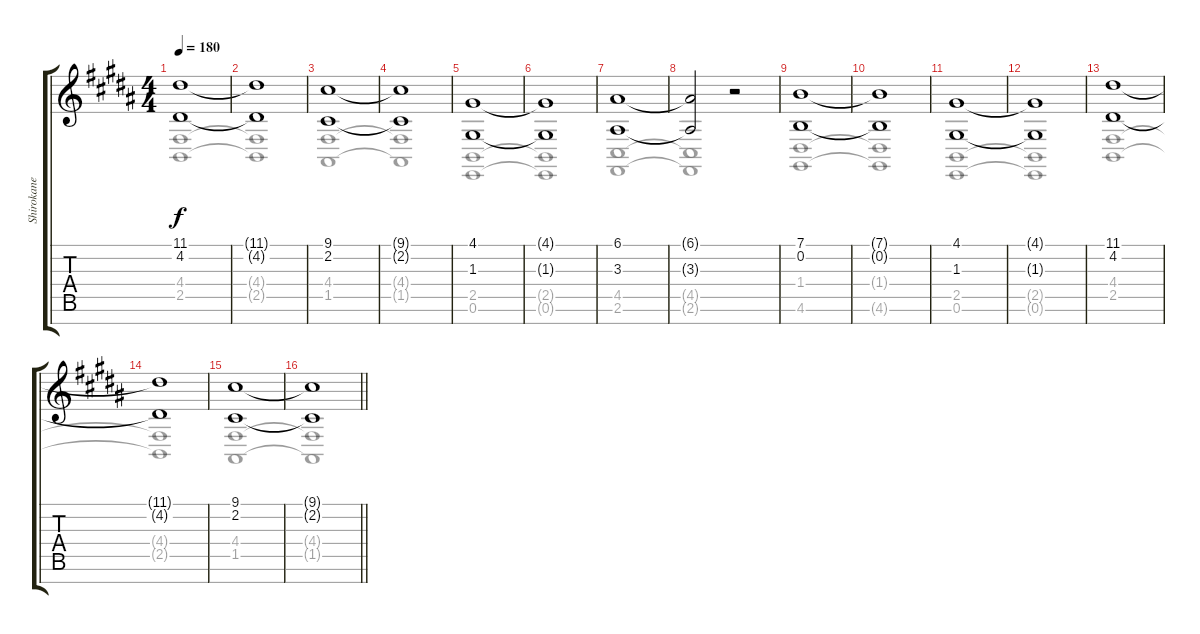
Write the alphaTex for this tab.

\track ("Shirokane Rinko" "Shirokane ") {instrument acousticgrandpiano}
\staff {score tabs}
\tuning (E4 B3 G3 D3 A2 E2 B1) {hide}
\voice
\ts (4 4)
\tempo 180
\clef g2
\ks b
(11.1 4.2).1{dy f} |
(11.1{t} 4.2{t}).1 |
(9.1 2.2).1 |
(9.1{t} 2.2{t}).1 |
(4.1 1.3).1 |
(4.1{t} 1.3{t}).1 |
(6.1 3.3).1 |
(6.1{t} 3.3{t}).2 r.2 |
(7.1 0.2).1 |
(7.1{t} 0.2{t}).1 |
(4.1 1.3).1 |
(4.1{t} 1.3{t}).1 |
(11.1 4.2).1 |
(11.1{t} 4.2{t}).1 |
(9.1 2.2).1 |
\barLineRight lightlight
(9.1{t} 2.2{t}).1
\voice
\clef g2
\ottava regular
\simile none
\ks b
(4.4 2.5).1{dy f} |
(4.4{t} 2.5{t}).1 |
(4.4 1.5).1 |
(4.4{t} 1.5{t}).1 |
(2.5 0.6).1 |
(2.5{t} 0.6{t}).1 |
(4.5 2.6).1 |
(4.5{t} 2.6{t}).1 |
(1.4 4.6).1 |
(1.4{t} 4.6{t}).1 |
(2.5 0.6).1 |
(2.5{t} 0.6{t}).1 |
(4.4 2.5).1 |
(4.4{t} 2.5{t}).1 |
(4.4 1.5).1 |
\barLineRight lightlight
(4.4{t} 1.5{t}).1
